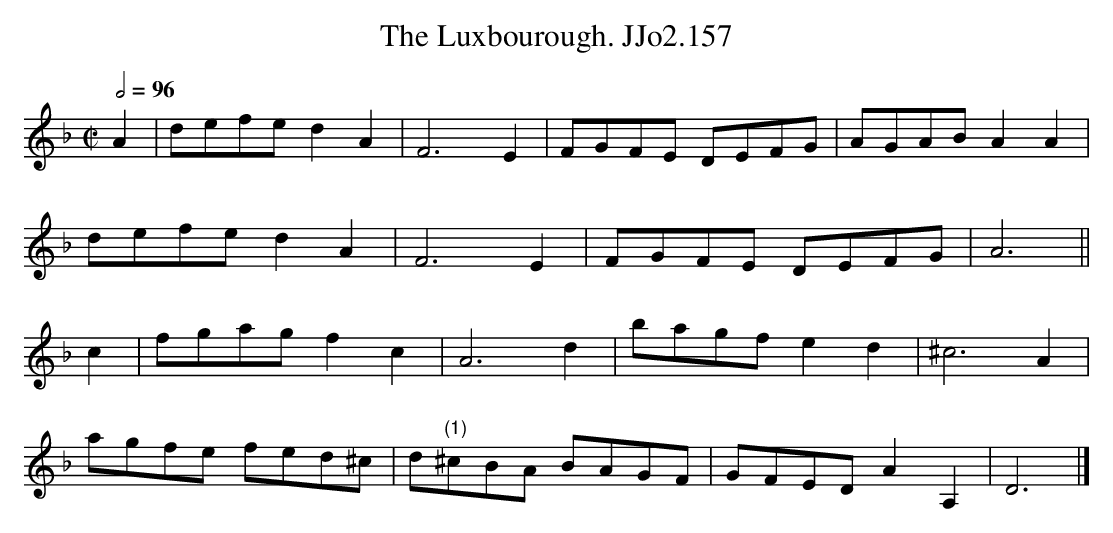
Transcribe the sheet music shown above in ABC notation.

X:1
T:Luxbourough. JJo2.157, The
M:C|
L:1/8
Q:1/2=96
K:Dm
A2|defed2A2|F6E2|FGFE DEFG|AGABA2A2|
defed2A2|F6E2|FGFE DEFG|A6||
c2|fgagf2c2|A6d2|bagfe2d2|^c6A2|
agfe fed^c|d"(1)"^cBA BAGF|GFEDA2A,2|D6|]
